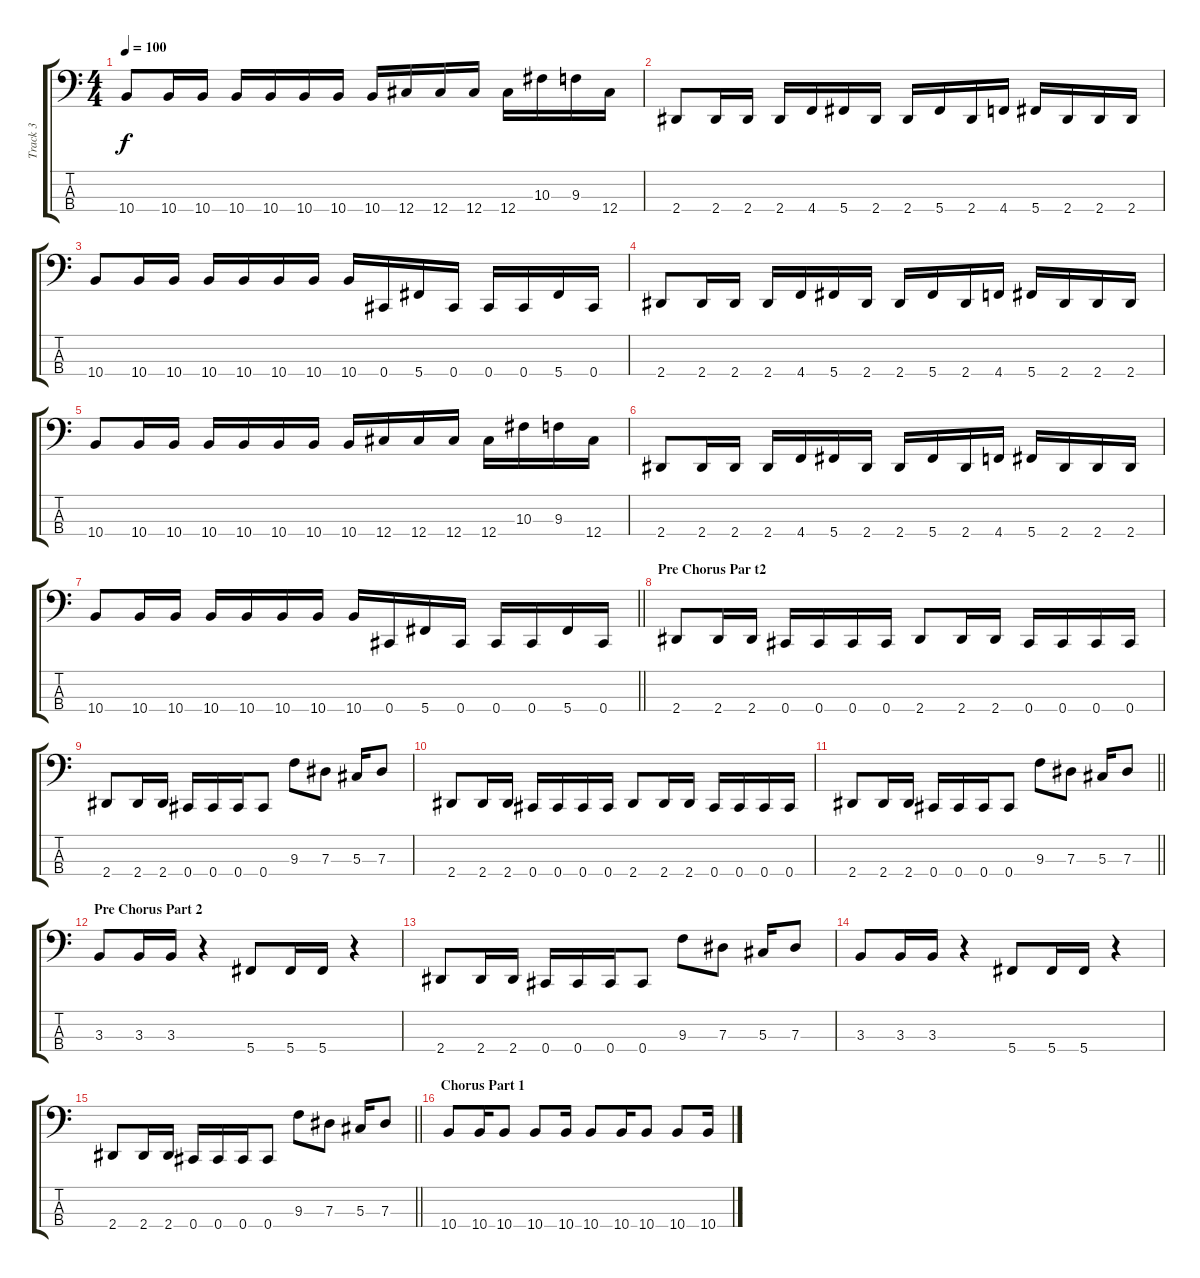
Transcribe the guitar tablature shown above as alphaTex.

\track ("Track 3" "Track 3") {instrument electricbasspick}
\staff {score tabs}
\tuning (Gb2 Db2 Ab1 Db1) {hide}
\ts (4 4)
\tempo 100
\clef f4
\ks c
10.4.8{dy f} 10.4.16 10.4.16 10.4.16 10.4.16 10.4.16 10.4.16 10.4.16 12.4.16 12.4.16 12.4.16 12.4.16 10.3.16 9.3.16 12.4.16 |
2.4.8 2.4.16 2.4.16 2.4.16 4.4.16 5.4.16 2.4.16 2.4.16 5.4.16 2.4.16 4.4.16 5.4.16 2.4.16 2.4.16 2.4.16 |
10.4.8 10.4.16 10.4.16 10.4.16 10.4.16 10.4.16 10.4.16 10.4.16 0.4.16 5.4.16 0.4.16 0.4.16 0.4.16 5.4.16 0.4.16 |
2.4.8 2.4.16 2.4.16 2.4.16 4.4.16 5.4.16 2.4.16 2.4.16 5.4.16 2.4.16 4.4.16 5.4.16 2.4.16 2.4.16 2.4.16 |
10.4.8 10.4.16 10.4.16 10.4.16 10.4.16 10.4.16 10.4.16 10.4.16 12.4.16 12.4.16 12.4.16 12.4.16 10.3.16 9.3.16 12.4.16 |
2.4.8 2.4.16 2.4.16 2.4.16 4.4.16 5.4.16 2.4.16 2.4.16 5.4.16 2.4.16 4.4.16 5.4.16 2.4.16 2.4.16 2.4.16 |
\barLineRight lightlight
10.4.8 10.4.16 10.4.16 10.4.16 10.4.16 10.4.16 10.4.16 10.4.16 0.4.16 5.4.16 0.4.16 0.4.16 0.4.16 5.4.16 0.4.16 |
\section ("" "Pre Chorus Par t2")
2.4.8 2.4.16 2.4.16 0.4.16 0.4.16 0.4.16 0.4.16 2.4.8 2.4.16 2.4.16 0.4.16 0.4.16 0.4.16 0.4.16 |
2.4.8 2.4.16 2.4.16 0.4.16 0.4.16 0.4.16 0.4.8 9.3.8 7.3.8 5.3.16 7.3.8 |
2.4.8 2.4.16 2.4.16 0.4.16 0.4.16 0.4.16 0.4.16 2.4.8 2.4.16 2.4.16 0.4.16 0.4.16 0.4.16 0.4.16 |
\barLineRight lightlight
2.4.8 2.4.16 2.4.16 0.4.16 0.4.16 0.4.16 0.4.8 9.3.8 7.3.8 5.3.16 7.3.8 |
\section ("" "Pre Chorus Part 2")
3.3.8 3.3.16 3.3.16 r.4 5.4.8 5.4.16 5.4.16 r.4 |
2.4.8 2.4.16 2.4.16 0.4.16 0.4.16 0.4.16 0.4.8 9.3.8 7.3.8 5.3.16 7.3.8 |
3.3.8 3.3.16 3.3.16 r.4 5.4.8 5.4.16 5.4.16 r.4 |
\barLineRight lightlight
2.4.8 2.4.16 2.4.16 0.4.16 0.4.16 0.4.16 0.4.8 9.3.8 7.3.8 5.3.16 7.3.8 |
\section ("" "Chorus Part 1")
10.4.8 10.4.16 10.4.8 10.4.8 10.4.16 10.4.8 10.4.16 10.4.8 10.4.8 10.4.16
